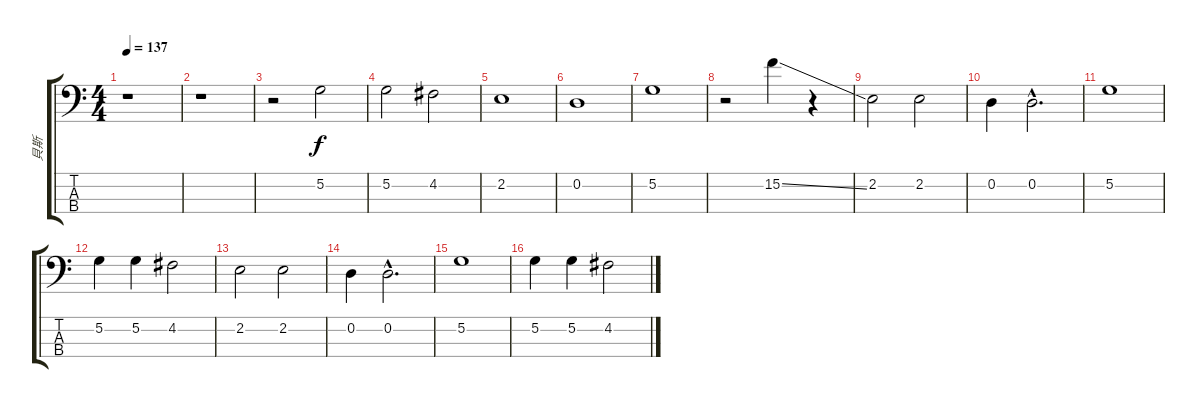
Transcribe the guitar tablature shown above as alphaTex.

\track ("貝斯" "貝斯") {instrument electricbassfinger}
\staff {score tabs}
\tuning (G2 D2 A1 E1) {hide}
\ts (4 4)
\tempo 137
\clef f4
\ks c
r.1{dy f instrument electricbassfinger} |
r.1 |
r.2 5.2.2 |
5.2.2 4.2.2 |
2.2.1 |
0.2.1 |
5.2.1 |
r.2 15.2{ss}.4 r.4 |
2.2.2 2.2.2 |
0.2.4 0.2{hac}.2{d} |
5.2.1 |
5.2.4 5.2.4 4.2.2 |
2.2.2 2.2.2 |
0.2.4 0.2{hac}.2{d} |
5.2.1 |
5.2.4 5.2.4 4.2.2
